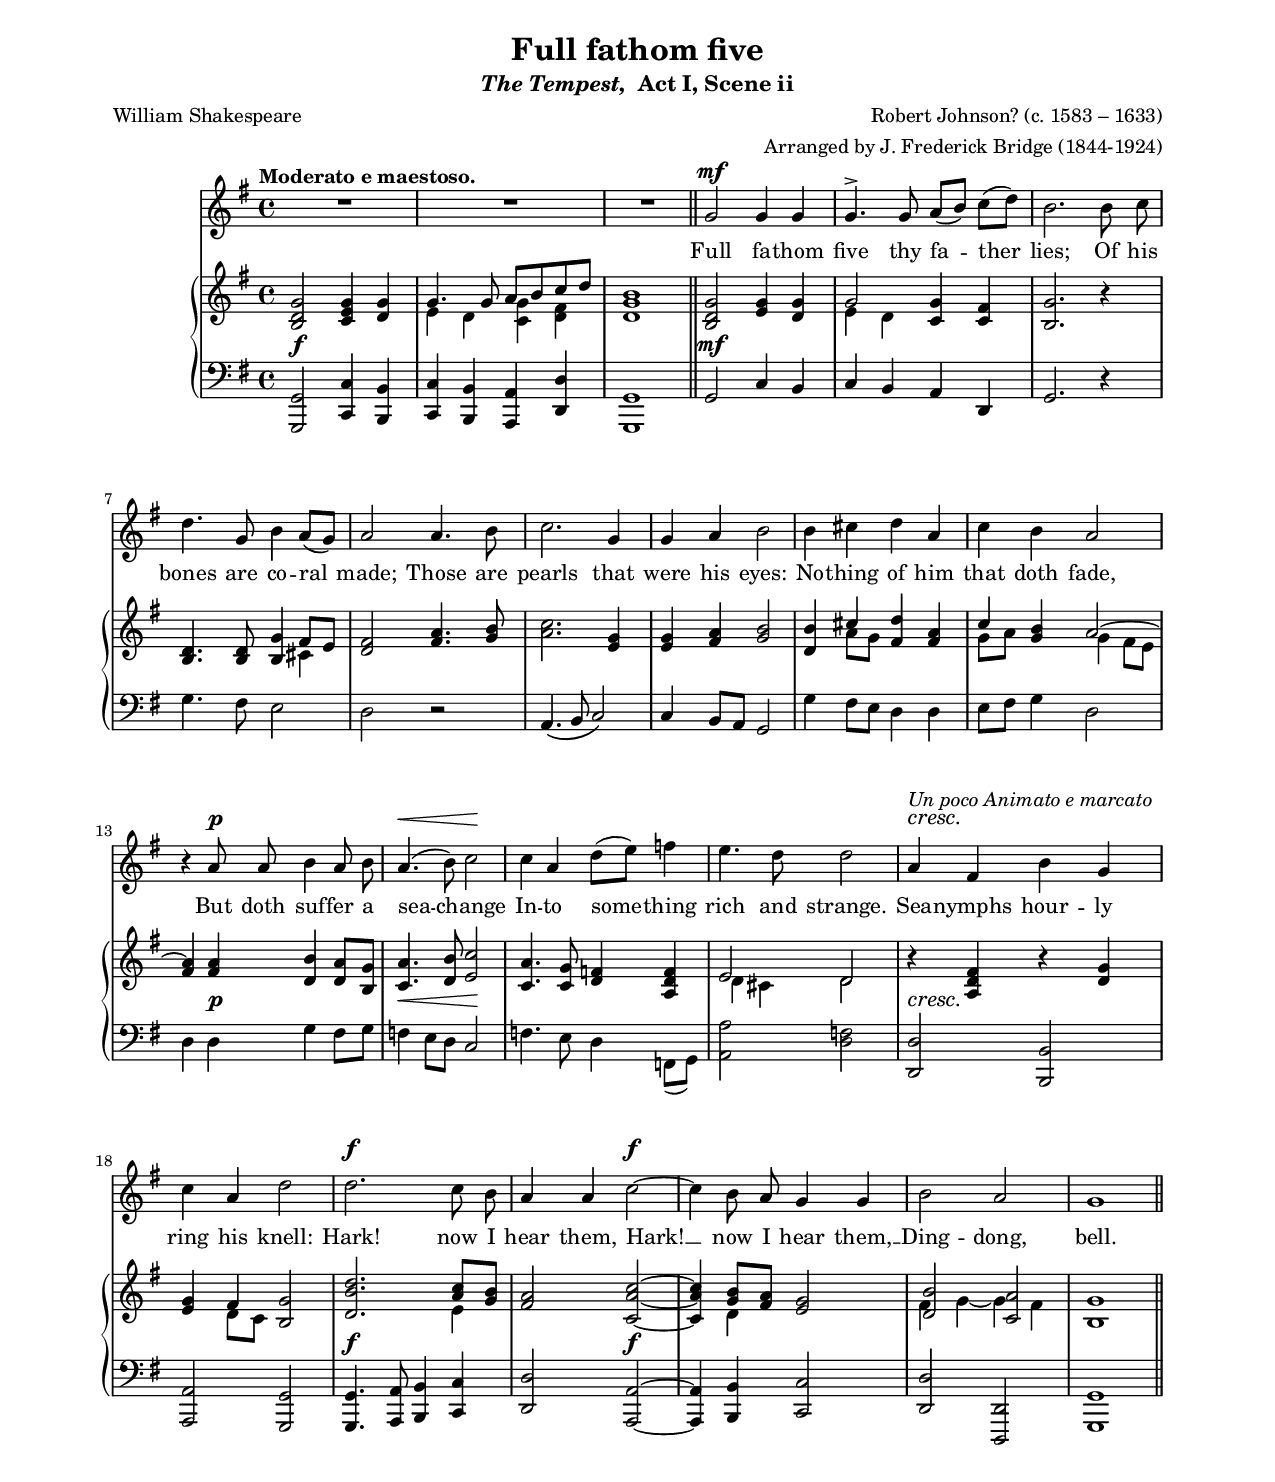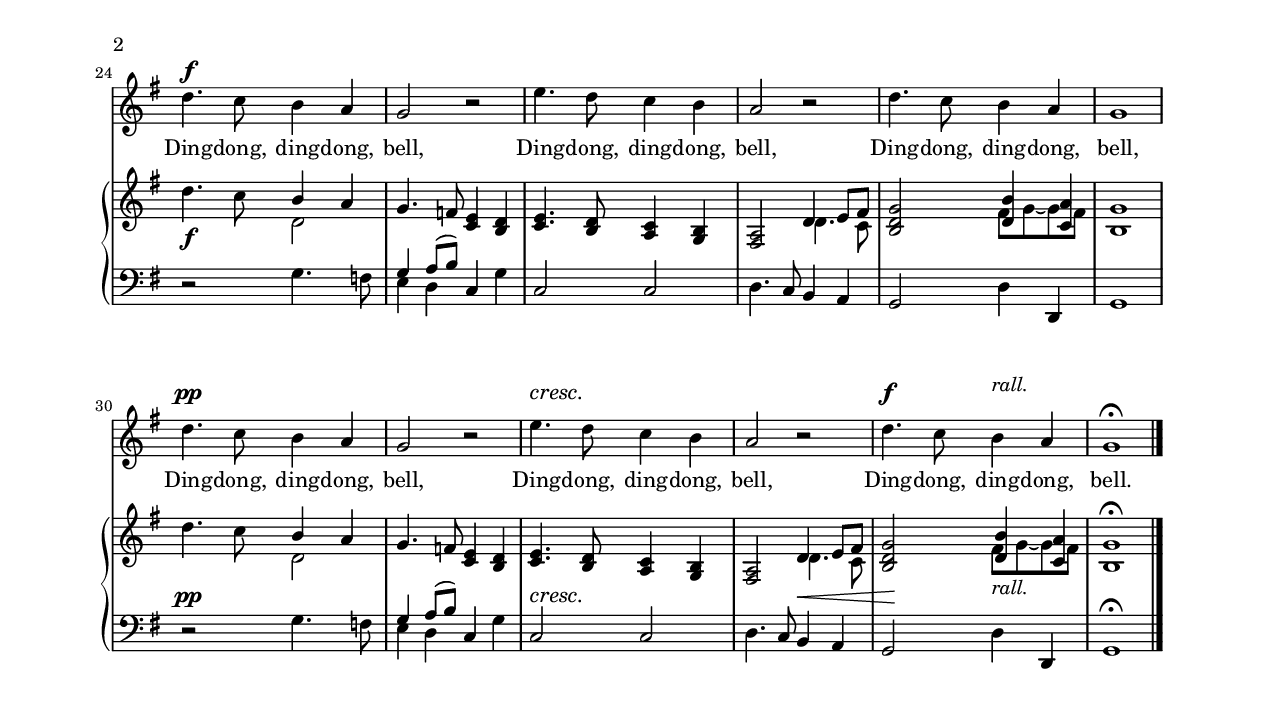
% !TEX TS-program = lilypond

\version "2.18.2"  % necessary for upgrading to future LilyPond versions.
\language "english"

\paper { 
	#(set-paper-size "letter")
	left-margin = 0.75 \in
	right-margin = 0.75 \in
	top-margin = 0.75 \in
	bottom-margin = 0.75 \in
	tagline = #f
}

#(ly:set-option 'midi-extension "mid")
#(set-global-staff-size 17)

\header {
    title = "Full fathom five"
    subtitle = \markup { \italic "The Tempest," " Act I, Scene ii"}
    poet = "William Shakespeare"
    %composer = "R. Johnson, 1612"
    %composer = \markup{\column{ "Robert Johnson? (c. 1583 – 1633)." "From “Cheerful Ayres or Ballads,” J. Wilson, 1659"}}
    composer = "Robert Johnson? (c. 1583 – 1633)"
    arranger = "Arranged by J. Frederick Bridge (1844-1924)"

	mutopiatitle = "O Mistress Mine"
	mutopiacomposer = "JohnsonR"
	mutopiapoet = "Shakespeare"
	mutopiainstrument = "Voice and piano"
	date = "1890"
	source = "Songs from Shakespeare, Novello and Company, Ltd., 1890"
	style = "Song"  
				% Baroque, Classical, Folk, Gospel, Hymn, Jazz, March, Modern, 
				% Popular / Dance, Renaissance, Romantic, Song, Technique 
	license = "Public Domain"
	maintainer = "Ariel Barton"
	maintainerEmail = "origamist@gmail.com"
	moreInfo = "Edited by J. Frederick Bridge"
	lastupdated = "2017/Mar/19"
}

expressiveMarks = \new Dynamics {
	\override DynamicTextSpanner.style = #'none
    \time 4/4
    \tempo "Moderato e maestoso."
    \tag #'Piano { s2\f s2 } \tag #'Vocalist { s1 } | % 1
    s1 | % 2
    s1 \bar "||" | % 3
    s2\mf s2 | % 4
    s1 | % 5
    s1 | % 6
    s1 | % 7
    s1 | % 8
    s1 | % 9
    s1 | % 10
    s1 | % 11
    s1 | % 12
    s4 s8\p s8 s2 | % 13
    s4\< s4 s2 \! | % 14
    s1 | % 15
    s1 | % 16
    \tag #'Piano { s4\cresc } \tag #'Vocalist { s4^"Un poco Animato e marcato" \cresc } s4 \! s2 | % 17
    s1 | % 18
    s2.\f s4 | % 19
    s2 s2\f | % 20
    s1 | % 21
    s1 | % 22
    s1 \bar "||" | % 23
    s4.\f s8 s2 | % 24
    s1 | % 25
    s1 | % 26
    s1 | % 27
    s1 | % 28
    s1 | % 29
    s4.\pp s8 s2 | % 30
    s1 | % 31
    s4.\cresc s8 \! s2 | % 32
    \override Hairpin.to-barline = ##f
    \tag #'Vocalist { s1 } \tag #'Piano { s2 s2\<  }  | % 33
    \tag #'Vocalist { s4.\f s8 } \tag #'Piano { s2\! } s4^"rall." s4 | % 34
    s1 \bar "|." | % 35
}

VocalistMusic =  {
	\set autoBeaming = ##f | 
    \key g \major |
	R1*3 | % 3
	g'2 g'4 g' | % 4
	g'4.^> g'8 a'([ b']) c''([ d'']) | % 5
	b'2. b'8 c'' | % 6
	d''4. g'8 b'4 a'8([ g']) | % 7
	a'2 a'4. b'8 | % 8
	c''2. g'4 | % 9
	g' a' b'2 | % 10
	b'4 cs'' d'' a' | % 11
	c'' b' a'2 | % 12
	r4 a'8 a' b'4 a'8 b' | % 13
	a'4.( b'8) c''2 | % 14
	c''4 a' d''8([ e'']) f''4 | % 15
	e''4. d''8 d''2 | % 16
	a'4 fs' b' g' | % 17
	c'' a' d''2 | % 18
	d''2. c''8 b' | % 19
	a'4 a' c''2 ~ | % 20
	c''4 b'8 a' g'4 g' | % 21
	b'2 a' | % 22
	g'1 | % 23
	d''4. c''8 b'4 a' | % 24
	g'2 r | % 25
	e''4. d''8 c''4 b' | % 26
	a'2 r | % 27
	d''4. c''8 b'4 a' | % 28
	g'1 | % 29
	d''4. c''8 b'4 a' | % 30
	g'2 r | % 31
	e''4. d''8 c''4 b' | % 32
	a'2 r | % 33
	d''4. c''8 b'4 a' | % 34
	g'1\fermata | % 35
}

Words = \lyricmode{
	Full fa -- thom five thy fa -- ther lies;
	Of his bones are co -- ral made;
	Those are pearls that were his eyes:
	No -- thing of him that doth fade,
	But doth suf -- fer a sea -- change
	In -- to some -- thing rich and strange.
	Sea -- nymphs hour -- ly ring his knell:
	Hark! now I hear them,
	Hark! __ now I hear them, __
	Ding -- dong, bell.
	Ding -- dong, ding -- dong, bell,
	Ding -- dong, ding -- dong, bell,
	Ding -- dong, ding -- dong, bell,
	Ding -- dong, ding -- dong, bell,
	Ding -- dong, ding -- dong, bell,
	Ding -- dong, ding -- dong, bell.
}

PianoUpMusic = {
	\key g \major
	\relative c'{
		<b d g>2 <c e g>4 <d g>4 | % 1
		<< { g4. g8 a b c d } \\ { e,4 d4 <c g'>4 <d fs>4 } >> | % 2
		<d g b>1 | % 3
		<b d g>2 <e g>4 <d g>4 | % 4
		<< { g2 } \\ { e4 d4 } >> <c g'>4 <c fs>4 | % 5
		<b g'>2. r4 | % 6
		<b d>4. <b d>8 <b g'>4 << { fs'8 e8 } \\ cs4 >> | % 7
		<d fs>2 <fs a>4. <g b>8 | % 8
		<a c>2. <e g>4 | % 9
		<e g>4 <fs a>4 <g b>2 | % 10
		<d b'>4 << { cs'4 } \\ { a8 g8 } >> <fs d'>4 <fs a>4 | % 11
		<< { c'4 } \\ { g8[ a8] } >> <g b>4 << { \voiceTwo g4 fs8 e8 } \new Voice {\voiceOne a2~ \oneVoice | <fs a>4 } >> \oneVoice
		<fs a>4 <d b'>4 <d a'>8 <b g'>8 | % 13
		<c a'>4. <d b'>8 <e c'>2 | % 14
		<c a'>4. <c g'>8 <d f>4 <a d f>4 | % 15
		<< { e'2 d2 } \\ {d4 cs4 d2 } >> | % 16
		r4 <a d fs>4 r4 <d g>4 | % 17
		<e g>4 << { fs4 } \\ { d8 c8 } >> <b g'>2 | % 18
		<d b' d>2. << { <a' c>8 <g b>8 } \\ { e4 } >> | % 19
		<fs a>2 <c a' c>2~ | % 20
		<c a' c>4 << { <g' b>8 <fs a>8 } \\ { d4 } >> <e g>2 | % 21
		<< { <d b'>2 <c a'>2 } \\ { fs4 g4~ g4 fs4 } >> | % 22
		<b, g'>1 | \break	 | % 23
		d'4. c8 << { b4 a4 } \\ { d,2 } >> | % 24
		g4. f8 <c e>4 <b d>4 | % 25
		<c e>4. <b d>8 <a c>4 <g b>4 | % 26
		<fs a>2 << { d'4 e8 fs8 } \\ { d4. c8 } >> | % 27
		<b d g>2 << { <d b'>4 <c a'>4 } \\ { fs8 g8~ g8 fs8 } >> | % 28
		<b, g'>1 | % 29
		d'4. c8 << { b4 a4 } \\ { d,2 } >> | % 30
		g4. f8 <c e>4 <b d>4 | % 31
		<c e>4. <b d>8 <a c>4 <g b>4 | % 32
		<fs a>2 << { d'4 e8 fs8 } \\ { d4. c8 } >> | % 33
		<b d g>2 << { <d b'>4 <c a'>4 } \\ { fs8 g8~ g8 fs8 } >> | % 34
		<b, g'>1 \fermata | % 35
	}
}

PianoDownMusic = {
  \key g \major
	< g, g,, >2 < c c, >4 < b, b,, > | % 1
	< c c, > < b, b,, > < a, a,, > < d d, > | % 2
	< g, g,, >1 | % 3
	g,2 c4 b, | % 4
	c b, a, d, | % 5
	g,2. r4 | % 6
	g4. fs8 e2 | % 7
	d r | % 8
	a,4.\( b,8 c2\) | % 9
	c4 b,8 a, g,2 | % 10
	g4 fs8 e d4 d | % 11
	e8 fs g4 d2 | % 12
	d4 d g fs8 g | % 13
	f4 e8 d c2 | % 14
	f4. e8 d4 \voiceTwo f,8( g,) \oneVoice | % 15
	< a, a >2 < d f > | % 16
	< d d, > < b, b,, > | % 17
	< a, a,, > < g, g,, > | % 18
	< g, g,, >4. < a, a,, >8 < b, b,, >4 < c c, > | % 19
	< d d, >2 < a, a,, > ~ | % 20
	< a, a,, >4 < b, b,, > < c c, >2 | % 21
	< d d, > < d, d,, > | % 22
	< g, g,, >1 | % 23
	r2 g4. f8 | % 24
	<< { g4 a8( b) } \\ { e4 d } >> c g | % 25
	c2 c | % 26
	d4. c8 b,4 a, | % 27
	g,2 d4 d, | % 28
	g,1 | % 29
	r2 g4. f8 | % 30
	<< { g4 a8( b) } \\ { e4 d } >> c g | % 31
	c2 c | % 32
	d4. c8 b,4 a, | % 33
	g,2 d4 d, | % 34
	g,1\fermata | % 35
}

\score { 
	<< 	
	
		\keepWithTag #'Vocalist \expressiveMarks
		
		\new Staff = "vocalist" <<
			\set Staff.midiInstrument = #"flute"
			\new Voice = "vocalist" {
				\compressFullBarRests
				\clef treble
				\VocalistMusic
			}
		>>
		\new Lyrics \lyricsto "vocalist" { \Words }
		
	\new PianoStaff = "Piano" <<
		\set PianoStaff.midiInstrument = #"acoustic grand"
		\new Staff = "Piano.up" { \clef treble \PianoUpMusic }
		\keepWithTag #'Piano \expressiveMarks
		\new Staff = "Piano.down" { \clef bass \PianoDownMusic }
	>>
	>>
	\layout { 
		\context {
		  \Lyrics
		  \override LyricSpace.minimum-distance = #1.0
		}
	 }
	\midi {  }
}%% end of score-block 
